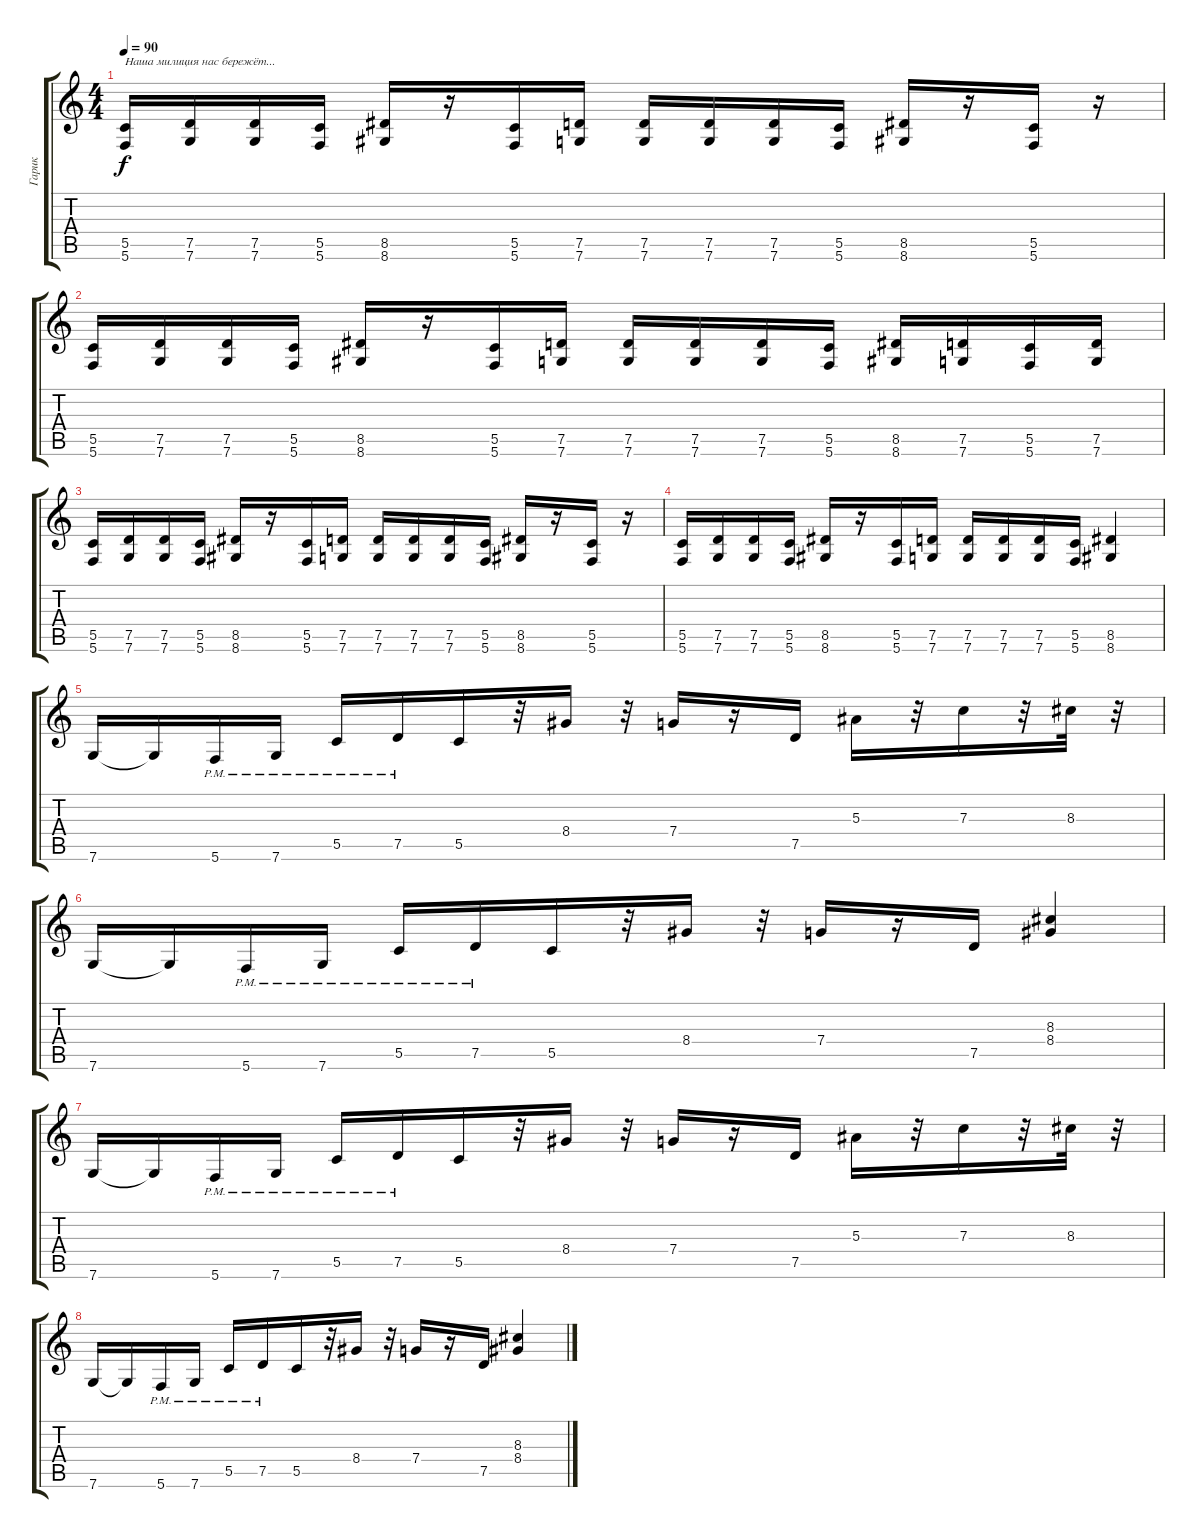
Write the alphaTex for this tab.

\track ("Гарик" "Гарик") {instrument electricguitarclean}
\staff {score tabs}
\tuning (D4 A3 F3 C3 G2 C2) {hide}
\ts (4 4)
\tempo 90
\clef g2
\ks c
(5.5 5.6).16{txt "Наша милиция нас бережёт..." dy f} (7.5 7.6).16 (7.5 7.6).16 (5.5 5.6).16 (8.5 8.6).16 r.16 (5.5 5.6).16 (7.5 7.6).16 (7.5 7.6).16 (7.5 7.6).16 (7.5 7.6).16 (5.5 5.6).16 (8.5 8.6).16 r.16 (5.5 5.6).16 r.16 |
(5.5 5.6).16 (7.5 7.6).16 (7.5 7.6).16 (5.5 5.6).16 (8.5 8.6).16 r.16 (5.5 5.6).16 (7.5 7.6).16 (7.5 7.6).16 (7.5 7.6).16 (7.5 7.6).16 (5.5 5.6).16 (8.5 8.6).16 (7.5 7.6).16 (5.5 5.6).16 (7.5 7.6).16 |
(5.5 5.6).16 (7.5 7.6).16 (7.5 7.6).16 (5.5 5.6).16 (8.5 8.6).16 r.16 (5.5 5.6).16 (7.5 7.6).16 (7.5 7.6).16 (7.5 7.6).16 (7.5 7.6).16 (5.5 5.6).16 (8.5 8.6).16 r.16 (5.5 5.6).16 r.16 |
(5.5 5.6).16 (7.5 7.6).16 (7.5 7.6).16 (5.5 5.6).16 (8.5 8.6).16 r.16 (5.5 5.6).16 (7.5 7.6).16 (7.5 7.6).16 (7.5 7.6).16 (7.5 7.6).16 (5.5 5.6).16 (8.5 8.6).4 |
7.6.16 7.6{t}.16 5.6{pm}.16 7.6{pm}.16 5.5{pm}.16 7.5{pm}.16 5.5.16 r.32 8.4.16 r.32 7.4.16 r.16 7.5.16 5.3.16 r.32 7.3.16 r.32 8.3.32 r.32 |
7.6.16 7.6{t}.16 5.6{pm}.16 7.6{pm}.16 5.5{pm}.16 7.5{pm}.16 5.5.16 r.32 8.4.16 r.32 7.4.16 r.16 7.5.16 (8.3 8.4).4 |
7.6.16 7.6{t}.16 5.6{pm}.16 7.6{pm}.16 5.5{pm}.16 7.5{pm}.16 5.5.16 r.32 8.4.16 r.32 7.4.16 r.16 7.5.16 5.3.16 r.32 7.3.16 r.32 8.3.32 r.32 |
7.6.16 7.6{t}.16 5.6{pm}.16 7.6{pm}.16 5.5{pm}.16 7.5{pm}.16 5.5.16 r.32 8.4.16 r.32 7.4.16 r.16 7.5.16 (8.3 8.4).4
